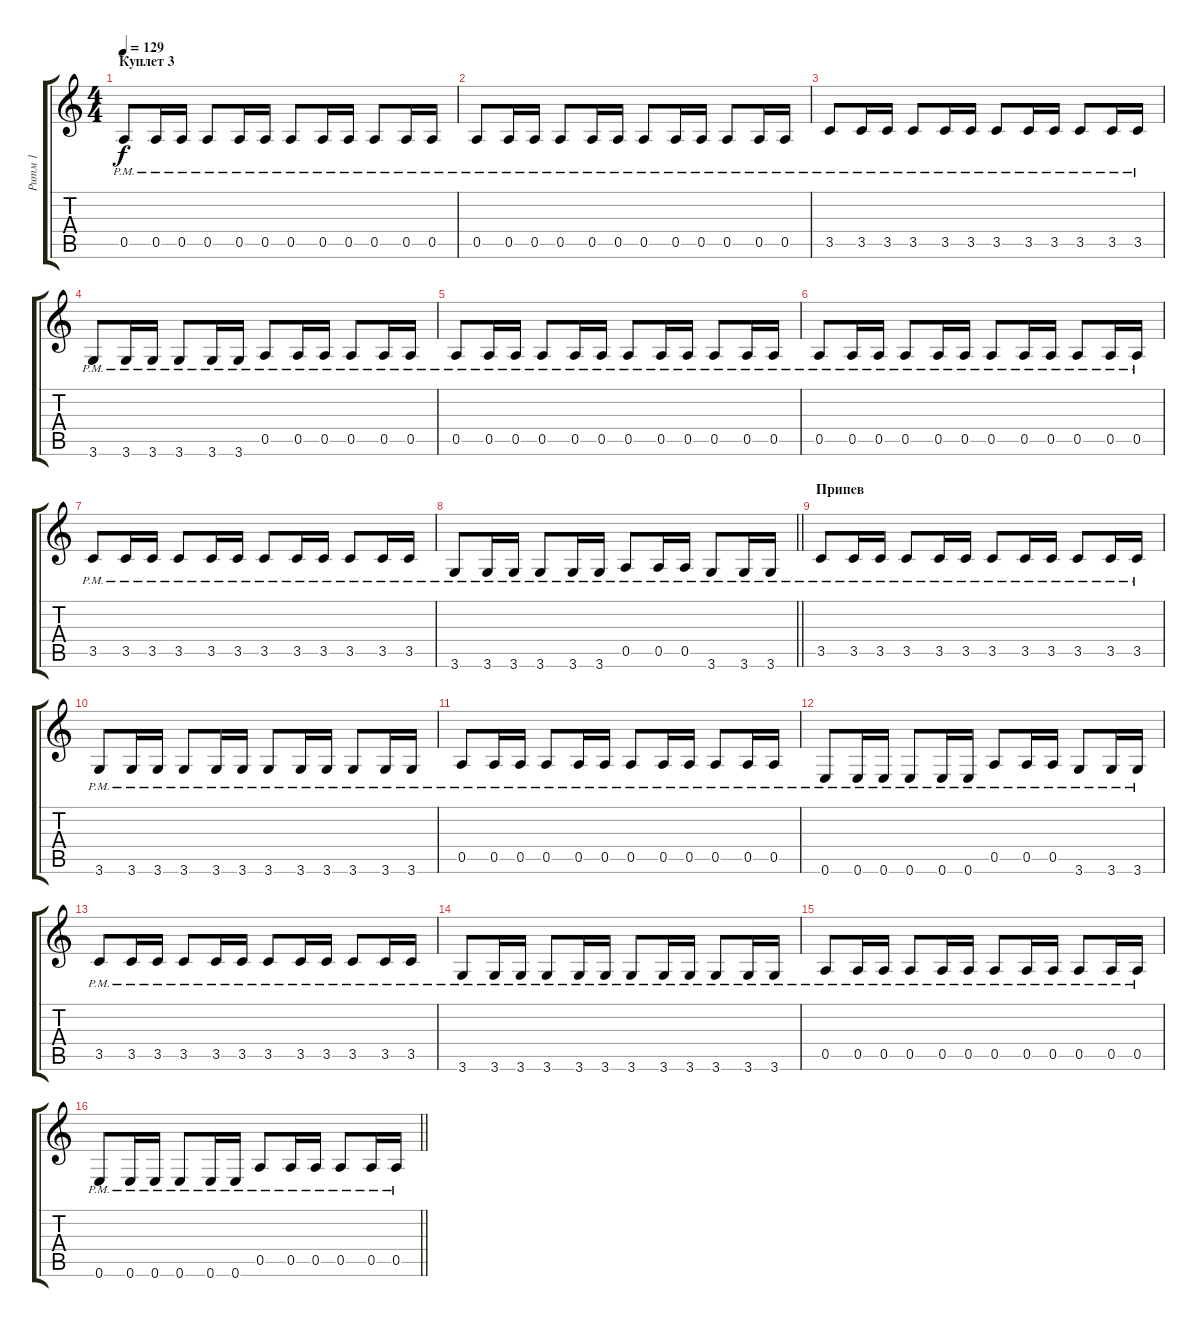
\track ("Ритм 1" "Ритм 1") {instrument distortionguitar}
\staff {score tabs}
\tuning (E4 B3 G3 D3 A2 E2) {hide}
\ts (4 4)
\section ("" "Куплет 3")
\tempo 129
\clef g2
\ks c
0.5{pm}.8{dy f} 0.5{pm}.16 0.5{pm}.16 0.5{pm}.8 0.5{pm}.16 0.5{pm}.16 0.5{pm}.8 0.5{pm}.16 0.5{pm}.16 0.5{pm}.8 0.5{pm}.16 0.5{pm}.16 |
0.5{pm}.8 0.5{pm}.16 0.5{pm}.16 0.5{pm}.8 0.5{pm}.16 0.5{pm}.16 0.5{pm}.8 0.5{pm}.16 0.5{pm}.16 0.5{pm}.8 0.5{pm}.16 0.5{pm}.16 |
3.5{pm}.8 3.5{pm}.16 3.5{pm}.16 3.5{pm}.8 3.5{pm}.16 3.5{pm}.16 3.5{pm}.8 3.5{pm}.16 3.5{pm}.16 3.5{pm}.8 3.5{pm}.16 3.5{pm}.16 |
3.6{pm}.8 3.6{pm}.16 3.6{pm}.16 3.6{pm}.8 3.6{pm}.16 3.6{pm}.16 0.5{pm}.8 0.5{pm}.16 0.5{pm}.16 0.5{pm}.8 0.5{pm}.16 0.5{pm}.16 |
0.5{pm}.8 0.5{pm}.16 0.5{pm}.16 0.5{pm}.8 0.5{pm}.16 0.5{pm}.16 0.5{pm}.8 0.5{pm}.16 0.5{pm}.16 0.5{pm}.8 0.5{pm}.16 0.5{pm}.16 |
0.5{pm}.8 0.5{pm}.16 0.5{pm}.16 0.5{pm}.8 0.5{pm}.16 0.5{pm}.16 0.5{pm}.8 0.5{pm}.16 0.5{pm}.16 0.5{pm}.8 0.5{pm}.16 0.5{pm}.16 |
3.5{pm}.8 3.5{pm}.16 3.5{pm}.16 3.5{pm}.8 3.5{pm}.16 3.5{pm}.16 3.5{pm}.8 3.5{pm}.16 3.5{pm}.16 3.5{pm}.8 3.5{pm}.16 3.5{pm}.16 |
\barLineRight lightlight
3.6{pm}.8 3.6{pm}.16 3.6{pm}.16 3.6{pm}.8 3.6{pm}.16 3.6{pm}.16 0.5{pm}.8 0.5{pm}.16 0.5{pm}.16 3.6{pm}.8 3.6{pm}.16 3.6{pm}.16 |
\section ("" "Припев")
3.5{pm}.8 3.5{pm}.16 3.5{pm}.16 3.5{pm}.8 3.5{pm}.16 3.5{pm}.16 3.5{pm}.8 3.5{pm}.16 3.5{pm}.16 3.5{pm}.8 3.5{pm}.16 3.5{pm}.16 |
3.6{pm}.8 3.6{pm}.16 3.6{pm}.16 3.6{pm}.8 3.6{pm}.16 3.6{pm}.16 3.6{pm}.8 3.6{pm}.16 3.6{pm}.16 3.6{pm}.8 3.6{pm}.16 3.6{pm}.16 |
0.5{pm}.8 0.5{pm}.16 0.5{pm}.16 0.5{pm}.8 0.5{pm}.16 0.5{pm}.16 0.5{pm}.8 0.5{pm}.16 0.5{pm}.16 0.5{pm}.8 0.5{pm}.16 0.5{pm}.16 |
0.6{pm}.8 0.6{pm}.16 0.6{pm}.16 0.6{pm}.8 0.6{pm}.16 0.6{pm}.16 0.5{pm}.8 0.5{pm}.16 0.5{pm}.16 3.6{pm}.8 3.6{pm}.16 3.6{pm}.16 |
3.5{pm}.8 3.5{pm}.16 3.5{pm}.16 3.5{pm}.8 3.5{pm}.16 3.5{pm}.16 3.5{pm}.8 3.5{pm}.16 3.5{pm}.16 3.5{pm}.8 3.5{pm}.16 3.5{pm}.16 |
3.6{pm}.8 3.6{pm}.16 3.6{pm}.16 3.6{pm}.8 3.6{pm}.16 3.6{pm}.16 3.6{pm}.8 3.6{pm}.16 3.6{pm}.16 3.6{pm}.8 3.6{pm}.16 3.6{pm}.16 |
0.5{pm}.8 0.5{pm}.16 0.5{pm}.16 0.5{pm}.8 0.5{pm}.16 0.5{pm}.16 0.5{pm}.8 0.5{pm}.16 0.5{pm}.16 0.5{pm}.8 0.5{pm}.16 0.5{pm}.16 |
\barLineRight lightlight
0.6{pm}.8 0.6{pm}.16 0.6{pm}.16 0.6{pm}.8 0.6{pm}.16 0.6{pm}.16 0.5{pm}.8 0.5{pm}.16 0.5{pm}.16 0.5{pm}.8 0.5{pm}.16 0.5{pm}.16
